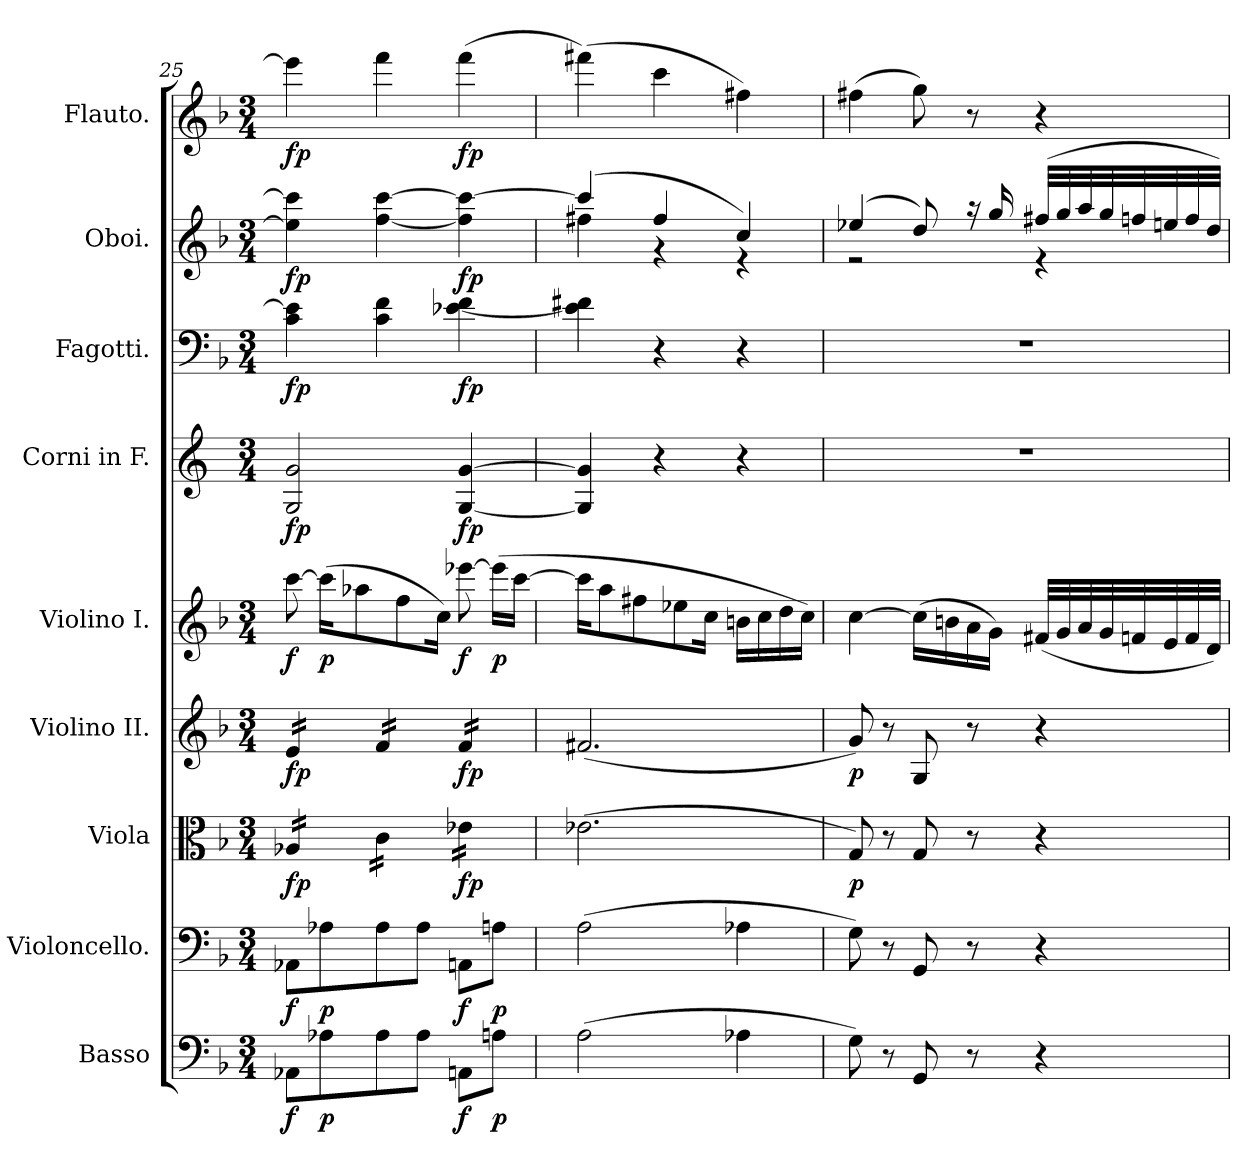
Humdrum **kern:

**kern	**dynam	**kern	**dynam	**kern	**dynam	**kern	**dynam	**kern	**dynam	**kern	**dynam	**kern	**dynam	**kern	**dynam	**kern	**dynam
*part9	*part9	*part8	*part8	*part7	*part7	*part6	*part6	*part5	*part5	*part4	*part4	*part3	*part3	*part2	*part2	*part1	*part1
*staff9	*staff9	*staff8	*staff8	*staff7	*staff7	*staff6	*staff6	*staff5	*staff5	*staff4	*staff4	*staff3	*staff3	*staff2	*staff2	*staff1	*staff1
*I"Basso	*	*I"Violoncello.	*	*I"Viola	*	*I"Violino II.	*	*I"Violino I.	*	*I"Corni in F.	*	*I"Fagotti.	*	*I"Oboi.	*	*I"Flauto.	*
*I'Bso.	*	*I'Vcl.	*	*I'Vla.	*	*I'Vlno II.	*	*I'Vlno I.	*	*I'Cn F.	*	*I'Fgt.	*	*I'Ob.	*	*I'Fl.	*
!!LO:PB:g=z
*clefF4	*	*clefF4	*	*clefC3	*	*clefG2	*	*clefG2	*	*clefG2	*	*clefF4	*	*clefG2	*	*clefG2	*
*ITrd7c12	*	*	*	*	*	*	*	*	*	*ITrd4c7	*	*	*	*	*	*	*
*k[b-]	*	*k[b-]	*	*k[b-]	*	*k[b-]	*	*k[b-]	*	*k[b-]	*	*k[b-]	*	*k[b-]	*	*k[b-]	*
*M3/4	*	*M3/4	*	*M3/4	*	*M3/4	*	*M3/4	*	*M3/4	*	*M3/4	*	*M3/4	*	*M3/4	*
=25	=25	=25	=25	=25	=25	=25	=25	=25	=25	=25	=25	=25	=25	=25	=25	=25	=25
!	!LO:DY:b	!	!LO:DY:b	!	!LO:DY:b	!	!LO:DY:b	!	!LO:DY:b	!	!LO:DY:b	!	!LO:DY:b	!	!LO:DY:b	!	!LO:DY:b
*	*	*	*	*tremolo	*	*	*	*	*	*	*	*	*	*	*	*	*
*	*	*	*	*	*	*tremolo	*	*	*	*	*	*	*	*	*	*	*
8AAA-X\L	f	8AA-X\L	f	24A-X/LL	fp	24e/LL	fp	[8ccc\	f	2C/ 2c/	fp	4c\ 4e\]	fp	4ee\] 4ccc\]	fp	4eee\]	fp
.	.	.	.	24A-X/	.	24e/	.	.	.	.	.	.	.	.	.	.	.
.	.	.	.	24A-X/	.	24e/	.	.	.	.	.	.	.	.	.	.	.
!	!LO:DY:b	!	!LO:DY:b	!	!	!	!	!	!LO:DY:b	!	!	!	!	!	!	!	!
8AA-X\	p	8A-X\	p	24A-X/	.	24e/	.	(>16ccc\KL]	p	.	.	.	.	.	.	.	.
.	.	.	.	24A-X/	.	24e/	.	.	.	.	.	.	.	.	.	.	.
.	.	.	.	.	.	.	.	8aa-X\	.	.	.	.	.	.	.	.	.
.	.	.	.	24A-X/JJ	.	24e/JJ	.	.	.	.	.	.	.	.	.	.	.
8AA-\	.	8A-\	.	24c\LL	.	24f/LL	.	.	.	.	.	4c\ 4f\	.	[4ff\ [4ccc\	.	4fff\	.
.	.	.	.	24c\	.	24f/	.	.	.	.	.	.	.	.	.	.	.
.	.	.	.	.	.	.	.	8ff\	.	.	.	.	.	.	.	.	.
.	.	.	.	24c\	.	24f/	.	.	.	.	.	.	.	.	.	.	.
8AA-\J	.	8A-\J	.	24c\	.	24f/	.	.	.	.	.	.	.	.	.	.	.
.	.	.	.	24c\	.	24f/	.	.	.	.	.	.	.	.	.	.	.
.	.	.	.	.	.	.	.	16cc\Jk)	.	.	.	.	.	.	.	.	.
.	.	.	.	24c\JJ	.	24f/JJ	.	.	.	.	.	.	.	.	.	.	.
!	!LO:DY:b	!	!LO:DY:b	!	!LO:DY:b	!	!LO:DY:b	!	!LO:DY:b	!	!LO:DY:b	!	!LO:DY:b	!	!LO:DY:b	!	!LO:DY:b
8AAAn\L	f	8AAn\L	f	24e-X\LL	fp	24f/LL	fp	[8eee-X\	f	[4C/ [4c/	fp	[4e-X\ 4f\	fp	4ff\] 4ccc\_	fp	(>4fff\	fp
.	.	.	.	24e-X\	.	24f/	.	.	.	.	.	.	.	.	.	.	.
.	.	.	.	24e-X\	.	24f/	.	.	.	.	.	.	.	.	.	.	.
!	!LO:DY:b	!	!LO:DY:b	!	!	!	!	!	!LO:DY:b	!	!	!	!	!	!	!	!
8AAn\J	p	8An\J	p	24e-X\	.	24f/	.	(>16eee-\LL]	p	.	.	.	.	.	.	.	.
.	.	.	.	24e-X\	.	24f/	.	.	.	.	.	.	.	.	.	.	.
.	.	.	.	.	.	.	.	[16ccc\JJ	.	.	.	.	.	.	.	.	.
.	.	.	.	24e-X\JJ	.	24f/JJ	.	.	.	.	.	.	.	.	.	.	.
*	*	*	*	*	*	*Xtremolo	*	*	*	*	*	*	*	*	*	*	*
*	*	*	*	*Xtremolo	*	*	*	*	*	*	*	*	*	*	*	*	*
=26	=26	=26	=26	=26	=26	=26	=26	=26	=26	=26	=26	=26	=26	=26	=26	=26	=26
*	*	*	*	*	*	*	*	*	*	*	*	*	*	*^	*	*	*
(>2AA\	.	(>2A\	.	(>2.e-X\	.	(<2.f#X/	.	16ccc\KL]	.	4C/] 4c/]	.	4e-\] 4f#X\	.	(>4ccc/]	4ff#X\	.	(>4fff#X\)	.
.	.	.	.	.	.	.	.	8aa\	.	.	.	.	.	.	.	.	.	.
.	.	.	.	.	.	.	.	8ff#X\	.	.	.	.	.	.	.	.	.	.
.	.	.	.	.	.	.	.	.	.	4r	.	4r	.	4ff#/	4r	.	4ccc\	.
.	.	.	.	.	.	.	.	8ee-X\	.	.	.	.	.	.	.	.	.	.
.	.	.	.	.	.	.	.	16cc\Jk	.	.	.	.	.	.	.	.	.	.
4AA-X\	.	4A-X\	.	.	.	.	.	16bn\LL	.	4r	.	4r	.	4cc/)	4r	.	4ff#X\)	.
.	.	.	.	.	.	.	.	16cc\	.	.	.	.	.	.	.	.	.	.
.	.	.	.	.	.	.	.	16dd\	.	.	.	.	.	.	.	.	.	.
.	.	.	.	.	.	.	.	16cc\JJ)	.	.	.	.	.	.	.	.	.	.
=27	=27	=27	=27	=27	=27	=27	=27	=27	=27	=27	=27	=27	=27	=27	=27	=27	=27	=27
!	!	!	!	!	!LO:DY:b	!	!LO:DY:b	!	!	!	!	!	!	!	!	!	!	!
8GG\)	.	8G\)	.	8G/)	p	8g/)	p	[4cc\	.	2.r	.	2.r	.	(>4ee-X/	2r	.	(>4ff#X\	.
8r	.	8r	.	8r	.	8r	.	.	.	.	.	.	.	.	.	.	.	.
8GGG/	.	8GG/	.	8G/	.	8G/	.	(>16cc\LL]	.	.	.	.	.	8dd/)	.	.	8gg\)	.
.	.	.	.	.	.	.	.	16bn\	.	.	.	.	.	.	.	.	.	.
8r	.	8r	.	8r	.	8r	.	16a\	.	.	.	.	.	16r	.	.	8r	.
.	.	.	.	.	.	.	.	16g\JJ)	.	.	.	.	.	16gg/	.	.	.	.
4r	.	4r	.	4r	.	4r	.	(<32f#X/LLL	.	.	.	.	.	(>32ff#X/LLL	4r	.	4r	.
.	.	.	.	.	.	.	.	32g/	.	.	.	.	.	32gg/	.	.	.	.
.	.	.	.	.	.	.	.	32a/	.	.	.	.	.	32aa/	.	.	.	.
.	.	.	.	.	.	.	.	32g/	.	.	.	.	.	32gg/	.	.	.	.
.	.	.	.	.	.	.	.	32fn/	.	.	.	.	.	32ffn/	.	.	.	.
.	.	.	.	.	.	.	.	32e/	.	.	.	.	.	32een/	.	.	.	.
.	.	.	.	.	.	.	.	32f/	.	.	.	.	.	32ff/	.	.	.	.
.	.	.	.	.	.	.	.	32d/JJJ)	.	.	.	.	.	32dd/JJJ)	.	.	.	.
*	*	*	*	*	*	*	*	*	*	*	*	*	*	*v	*v	*	*	*
=	=	=	=	=	=	=	=	=	=	=	=	=	=	=	=	=	=
*-	*-	*-	*-	*-	*-	*-	*-	*-	*-	*-	*-	*-	*-	*-	*-	*-	*-
